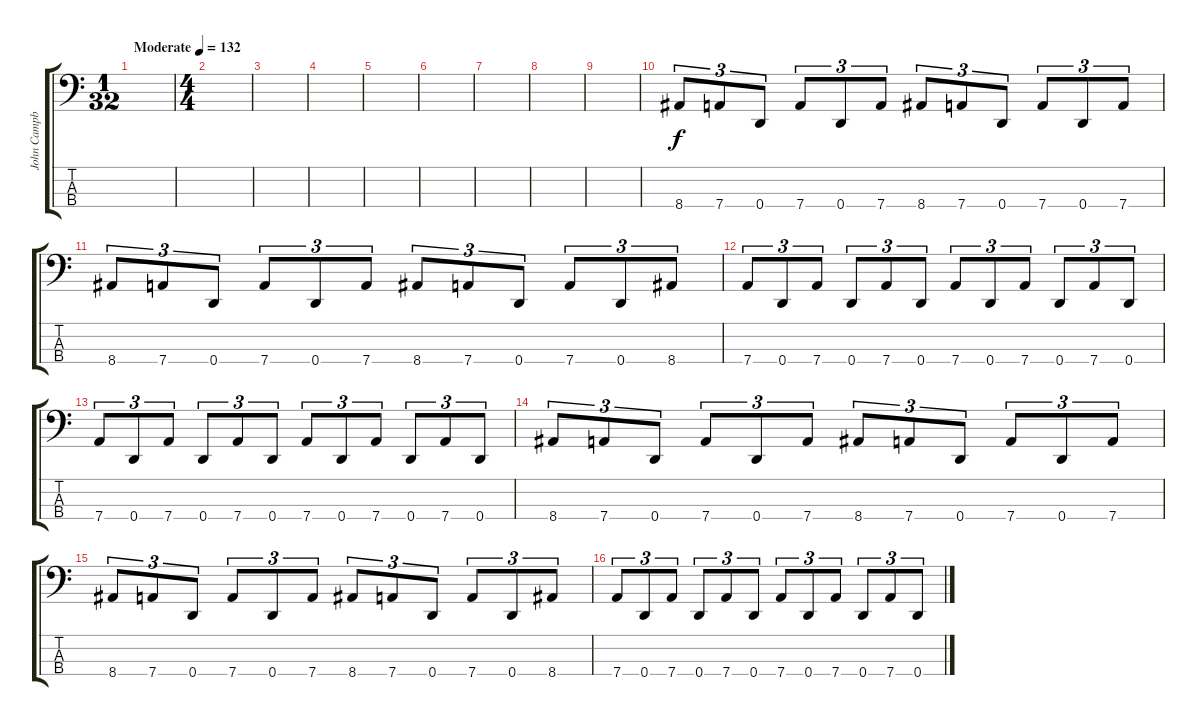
\track ("John Campbell" "John Campb") {instrument electricbasspick}
\staff {score tabs}
\tuning (G2 D2 A1 D1) {hide}
\ts (1 32)
\tempo (132 "Moderate")
\clef f4
\ks c
|
\ts (4 4)
|
|
|
|
|
|
|
|
8.4.8{tu (3 2)} 7.4.8{tu (3 2)} 0.4.8{tu (3 2)} 7.4.8{tu (3 2)} 0.4.8{tu (3 2)} 7.4.8{tu (3 2)} 8.4.8{tu (3 2)} 7.4.8{tu (3 2)} 0.4.8{tu (3 2)} 7.4.8{tu (3 2)} 0.4.8{tu (3 2)} 7.4.8{tu (3 2)} |
8.4.8{tu (3 2)} 7.4.8{tu (3 2)} 0.4.8{tu (3 2)} 7.4.8{tu (3 2)} 0.4.8{tu (3 2)} 7.4.8{tu (3 2)} 8.4.8{tu (3 2)} 7.4.8{tu (3 2)} 0.4.8{tu (3 2)} 7.4.8{tu (3 2)} 0.4.8{tu (3 2)} 8.4.8{tu (3 2)} |
7.4.8{tu (3 2)} 0.4.8{tu (3 2)} 7.4.8{tu (3 2)} 0.4.8{tu (3 2)} 7.4.8{tu (3 2)} 0.4.8{tu (3 2)} 7.4.8{tu (3 2)} 0.4.8{tu (3 2)} 7.4.8{tu (3 2)} 0.4.8{tu (3 2)} 7.4.8{tu (3 2)} 0.4.8{tu (3 2)} |
7.4.8{tu (3 2)} 0.4.8{tu (3 2)} 7.4.8{tu (3 2)} 0.4.8{tu (3 2)} 7.4.8{tu (3 2)} 0.4.8{tu (3 2)} 7.4.8{tu (3 2)} 0.4.8{tu (3 2)} 7.4.8{tu (3 2)} 0.4.8{tu (3 2)} 7.4.8{tu (3 2)} 0.4.8{tu (3 2)} |
8.4.8{tu (3 2)} 7.4.8{tu (3 2)} 0.4.8{tu (3 2)} 7.4.8{tu (3 2)} 0.4.8{tu (3 2)} 7.4.8{tu (3 2)} 8.4.8{tu (3 2)} 7.4.8{tu (3 2)} 0.4.8{tu (3 2)} 7.4.8{tu (3 2)} 0.4.8{tu (3 2)} 7.4.8{tu (3 2)} |
8.4.8{tu (3 2)} 7.4.8{tu (3 2)} 0.4.8{tu (3 2)} 7.4.8{tu (3 2)} 0.4.8{tu (3 2)} 7.4.8{tu (3 2)} 8.4.8{tu (3 2)} 7.4.8{tu (3 2)} 0.4.8{tu (3 2)} 7.4.8{tu (3 2)} 0.4.8{tu (3 2)} 8.4.8{tu (3 2)} |
7.4.8{tu (3 2)} 0.4.8{tu (3 2)} 7.4.8{tu (3 2)} 0.4.8{tu (3 2)} 7.4.8{tu (3 2)} 0.4.8{tu (3 2)} 7.4.8{tu (3 2)} 0.4.8{tu (3 2)} 7.4.8{tu (3 2)} 0.4.8{tu (3 2)} 7.4.8{tu (3 2)} 0.4.8{tu (3 2)}
